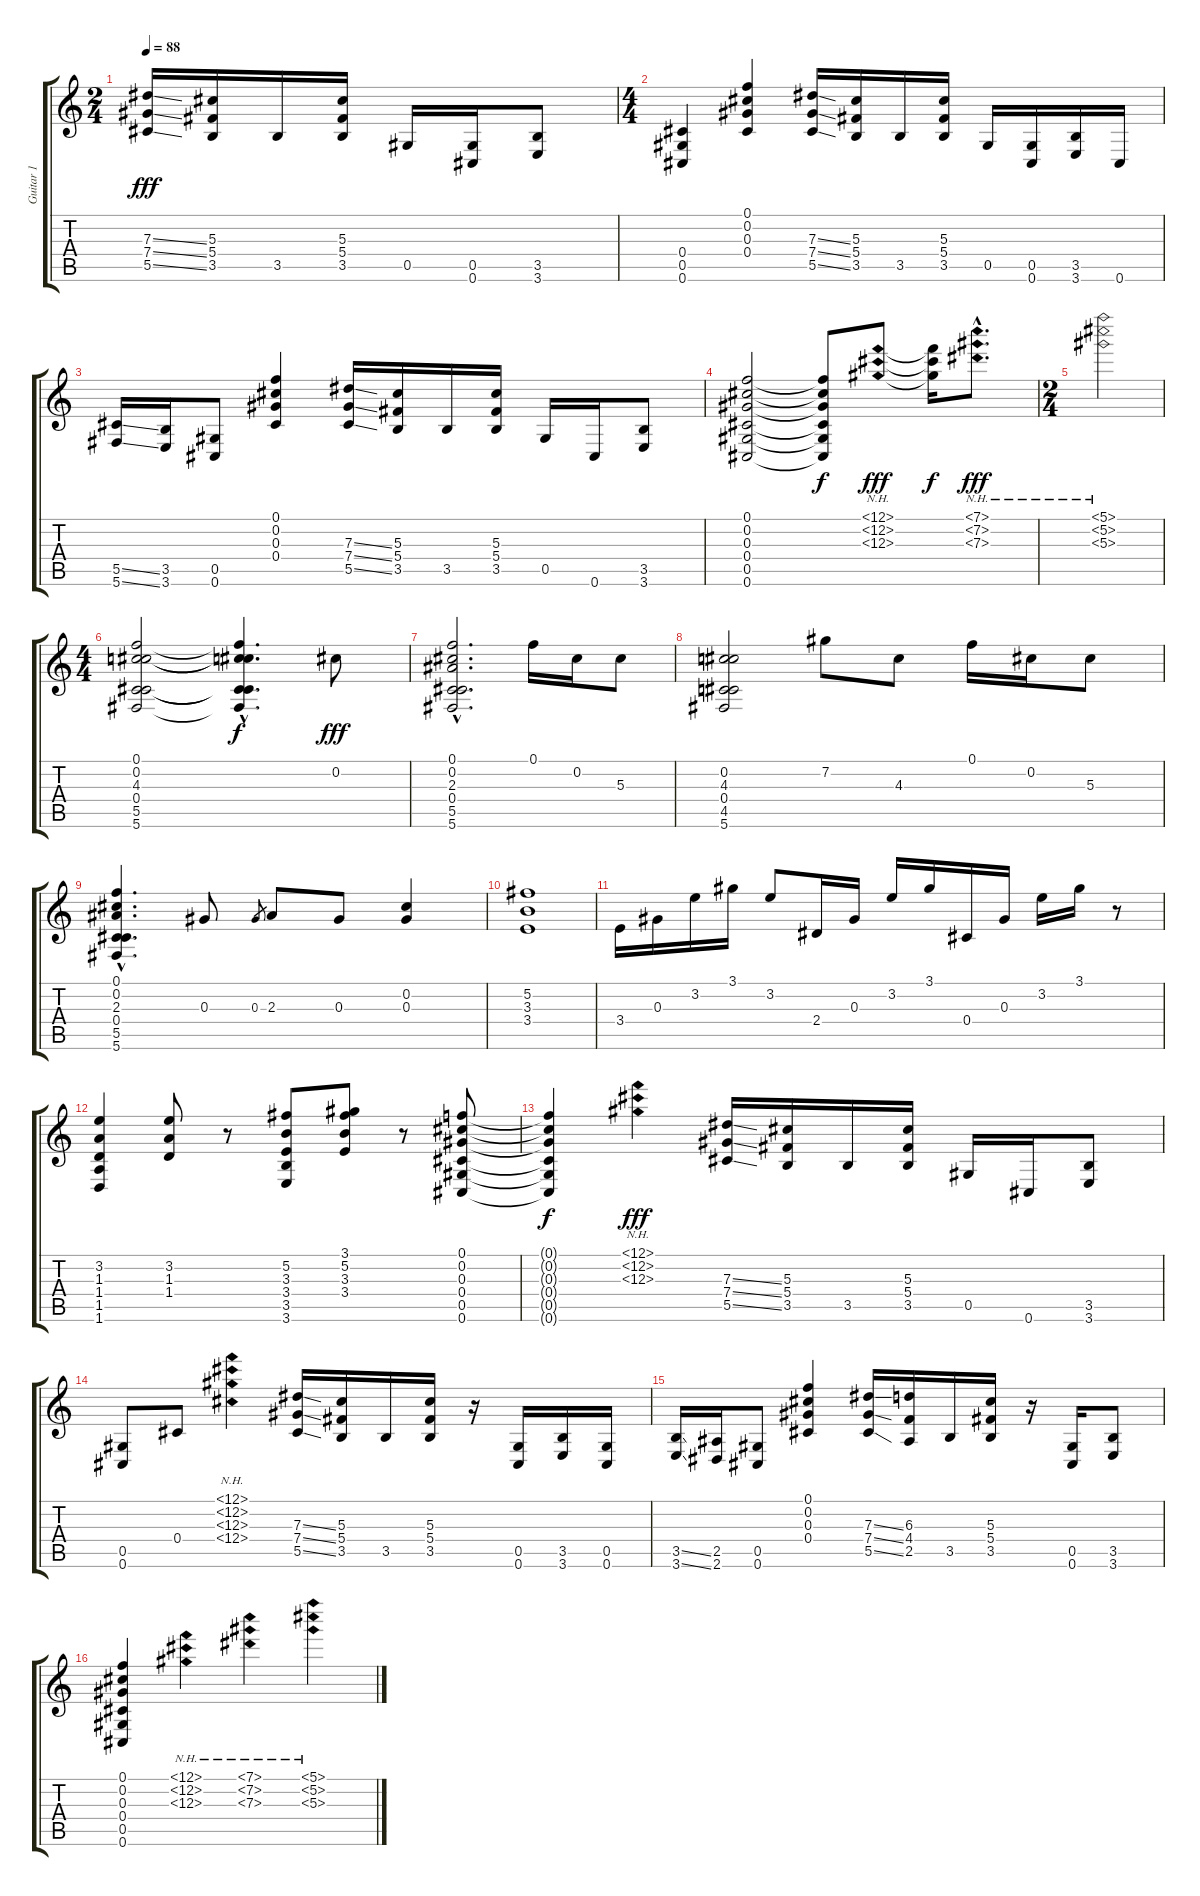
\track ("Guitar 1" "Guitar 1") {instrument acousticguitarsteel}
\staff {score tabs}
\tuning (F4 Db4 Ab3 Db3 Ab2 Db2) {hide}
\ts (2 4)
\tempo 88
\clef g2
\ks c
(7.3{ss} 7.4{ss} 5.5{ss}).16{dy fff instrument acousticguitarsteel} (5.3 5.4 3.5).16 3.5.16 (5.3 5.4 3.5).16 0.5.16 (0.5 0.6).16 (3.5 3.6).8 |
\ts (4 4)
(0.4 0.5 0.6).4 (0.1 0.2 0.3 0.4).4 (7.3{ss} 7.4{ss} 5.5{ss}).16 (5.3 5.4 3.5).16 3.5.16 (5.3 5.4 3.5).16 0.5.16 (0.5 0.6).16 (3.5 3.6).16 0.6.16 |
(5.5{ss} 5.6{ss}).16 (3.5 3.6).16 (0.5 0.6).8 (0.1 0.2 0.3 0.4).4 (7.3{ss} 7.4{ss} 5.5{ss}).16 (5.3 5.4 3.5).16 3.5.16 (5.3 5.4 3.5).16 0.5.16 0.6.16 (3.5 3.6).8 |
(0.1 0.2 0.3 0.4 0.5 0.6).2 (0.1{t} 0.2{t} 0.3{t} 0.4{t} 0.5{t} 0.6{t}).8{dy f} (12.1{nh} 12.2{nh} 12.3{nh}).8{dy fff} (12.1{t} 12.2{t} 12.3{t}).16{dy f} (7.1{nh hac} 7.2{nh hac} 7.3{nh hac}).8{d dy fff} |
\ts (2 4)
(5.1{nh} 5.2{nh} 5.3{nh}).2 |
\ts (4 4)
(0.1 0.2 4.3 0.4 5.5 5.6).2 (0.1{hac t} 0.2{hac t} 4.3{hac t} 0.4{hac t} 5.5{hac t} 5.6{hac t}).4{d dy f} 0.2.8{dy fff} |
(0.1{hac} 0.2{hac} 2.3{hac} 0.4{hac} 5.5{hac} 5.6{hac}).2{d} 0.1.16 0.2.16 5.3.8 |
(0.2 4.3 0.4 4.5 5.6).2 7.2.8 4.3.8 0.1.16 0.2.16 5.3.8 |
(0.1{hac} 0.2{hac} 2.3{hac} 0.4{hac} 5.5{hac} 5.6{hac}).4{d} 0.3.8 0.3.8{gr} 2.3.8 0.3.8 (0.2 0.3).4 |
(5.2 3.3 3.4).1 |
3.4.16 0.3.16 3.2.16 3.1.16 3.2.8 2.4.16 0.3.16 3.2.16 3.1.16 0.4.16 0.3.16 3.2.16 3.1.16 r.8 |
(3.2 1.3 1.4 1.5 1.6).4 (3.2 1.3 1.4).8 r.8 (5.2 3.3 3.4 3.5 3.6).8 (3.1 5.2 3.3 3.4).8 r.8 (0.1 0.2 0.3 0.4 0.5 0.6).8 |
(0.1{t} 0.2{t} 0.3{t} 0.4{t} 0.5{t} 0.6{t}).4{dy f} (12.1{nh} 12.2{nh} 12.3{nh}).4{dy fff} (7.3{ss} 7.4{ss} 5.5{ss}).16 (5.3 5.4 3.5).16 3.5.16 (5.3 5.4 3.5).16 0.5.16 0.6.16 (3.5 3.6).8 |
(0.5 0.6).8 0.4.8 (12.1{nh} 12.2{nh} 12.3{nh} 12.4{nh}).4 (7.3{ss} 7.4{ss} 5.5{ss}).16 (5.3 5.4 3.5).16 3.5.16 (5.3 5.4 3.5).16 r.16 (0.5 0.6).16 (3.5 3.6).16 (0.5 0.6).16 |
(3.5{ss} 3.6{ss}).16 (2.5 2.6).16 (0.5 0.6).8 (0.1 0.2 0.3 0.4).4 (7.3{ss} 7.4{ss} 5.5{ss}).16 (6.3 4.4 2.5).16 3.5.16 (5.3 5.4 3.5).16 r.16 (0.5 0.6).16 (3.5 3.6).8 |
(0.1 0.2 0.3 0.4 0.5 0.6).4 (12.1{nh} 12.2{nh} 12.3{nh}).4 (7.1{nh} 7.2{nh} 7.3{nh}).4 (5.1{nh} 5.2{nh} 5.3{nh}).4
